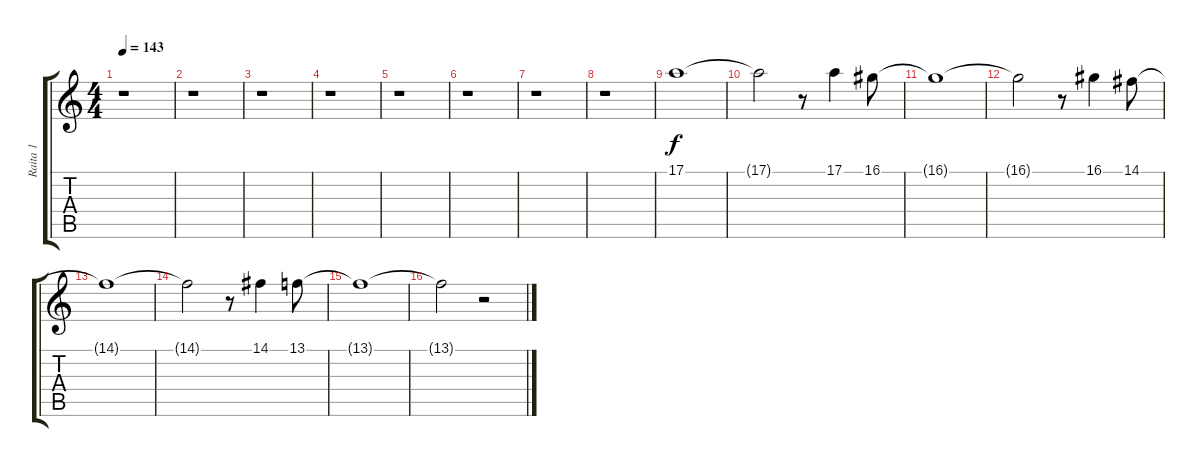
\track ("Raita 1" "Raita 1") {instrument acousticgrandpiano}
\staff {score tabs}
\tuning (E4 B3 G3 D3 A2 E2) {hide}
\ts (4 4)
\tempo 143
\clef g2
\ks c
r.1{dy f instrument acousticgrandpiano} |
r.1 |
r.1 |
r.1 |
r.1 |
r.1 |
r.1 |
r.1 |
17.1.1 |
17.1{t}.2 r.8 17.1.4 16.1.8 |
16.1{t}.1 |
16.1{t}.2 r.8 16.1.4 14.1.8 |
14.1{t}.1 |
14.1{t}.2 r.8 14.1.4 13.1.8 |
13.1{t}.1 |
13.1{t}.2 r.2
